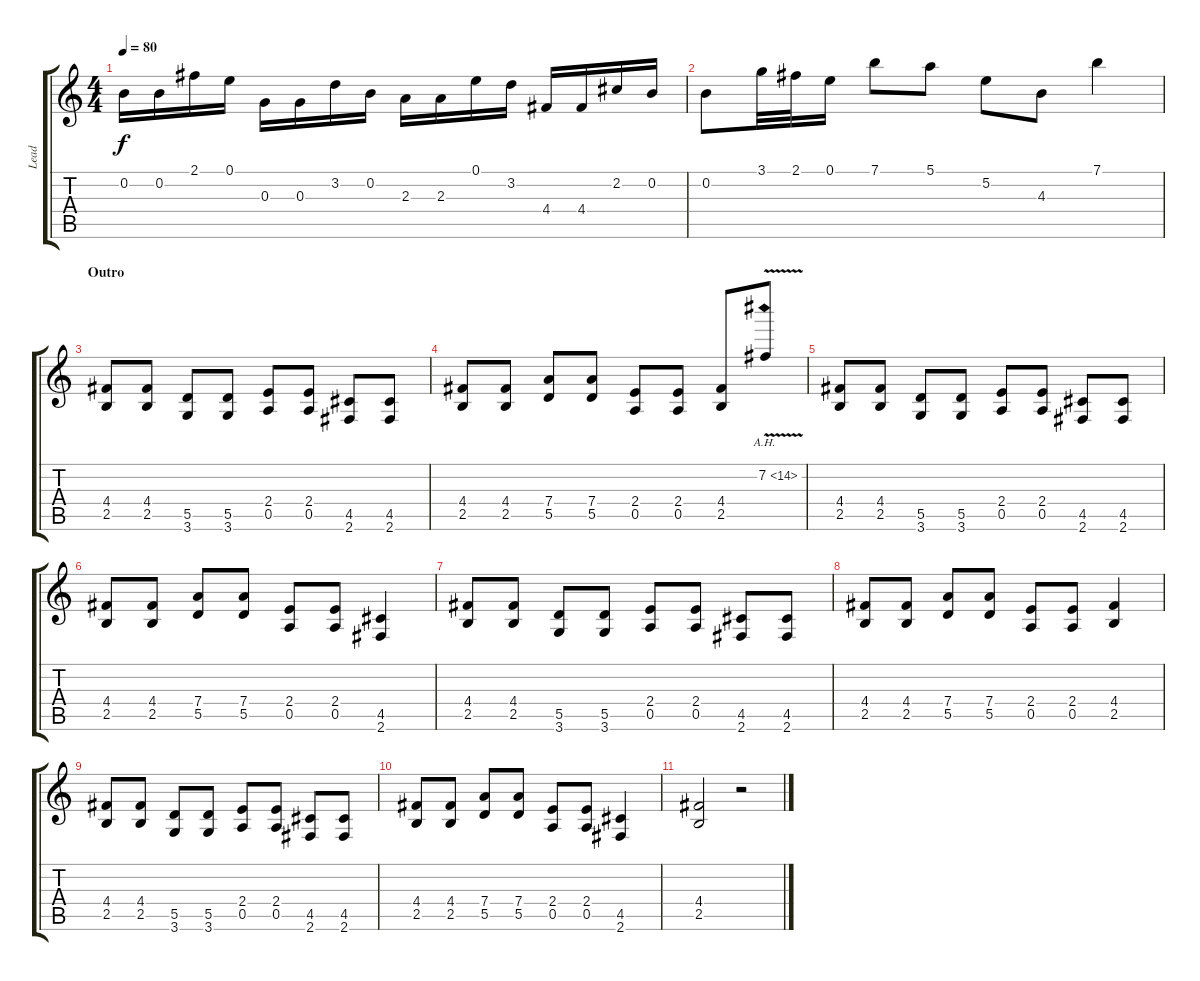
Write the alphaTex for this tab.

\track ("Lead" "Lead") {instrument distortionguitar}
\staff {score tabs}
\tuning (E4 B3 G3 D3 A2 E2) {hide}
\ts (4 4)
\tempo 80
\clef g2
\ks c
0.2.16{dy f} 0.2.16 2.1.16 0.1.16 0.3.16 0.3.16 3.2.16 0.2.16 2.3.16 2.3.16 0.1.16 3.2.16 4.4.16 4.4.16 2.2.16 0.2.16 |
0.2.8 3.1.32 2.1.32 0.1.16 7.1.8 5.1.8 5.2.8 4.3.8 7.1.4 |
\section ("" "Outro")
(4.4 2.5).8 (4.4 2.5).8 (5.5 3.6).8 (5.5 3.6).8 (2.4 0.5).8 (2.4 0.5).8 (4.5 2.6).8 (4.5 2.6).8 |
(4.4 2.5).8 (4.4 2.5).8 (7.4 5.5).8 (7.4 5.5).8 (2.4 0.5).8 (2.4 0.5).8 (4.4 2.5).8 7.2{ah 7 v}.8 |
(4.4 2.5).8 (4.4 2.5).8 (5.5 3.6).8 (5.5 3.6).8 (2.4 0.5).8 (2.4 0.5).8 (4.5 2.6).8 (4.5 2.6).8 |
(4.4 2.5).8 (4.4 2.5).8 (7.4 5.5).8 (7.4 5.5).8 (2.4 0.5).8 (2.4 0.5).8 (4.5 2.6).4 |
(4.4 2.5).8 (4.4 2.5).8 (5.5 3.6).8 (5.5 3.6).8 (2.4 0.5).8 (2.4 0.5).8 (4.5 2.6).8 (4.5 2.6).8 |
(4.4 2.5).8 (4.4 2.5).8 (7.4 5.5).8 (7.4 5.5).8 (2.4 0.5).8 (2.4 0.5).8 (4.4 2.5).4 |
(4.4 2.5).8 (4.4 2.5).8 (5.5 3.6).8 (5.5 3.6).8 (2.4 0.5).8 (2.4 0.5).8 (4.5 2.6).8 (4.5 2.6).8 |
(4.4 2.5).8 (4.4 2.5).8 (7.4 5.5).8 (7.4 5.5).8 (2.4 0.5).8 (2.4 0.5).8 (4.5 2.6).4 |
(4.4 2.5).2 r.2
